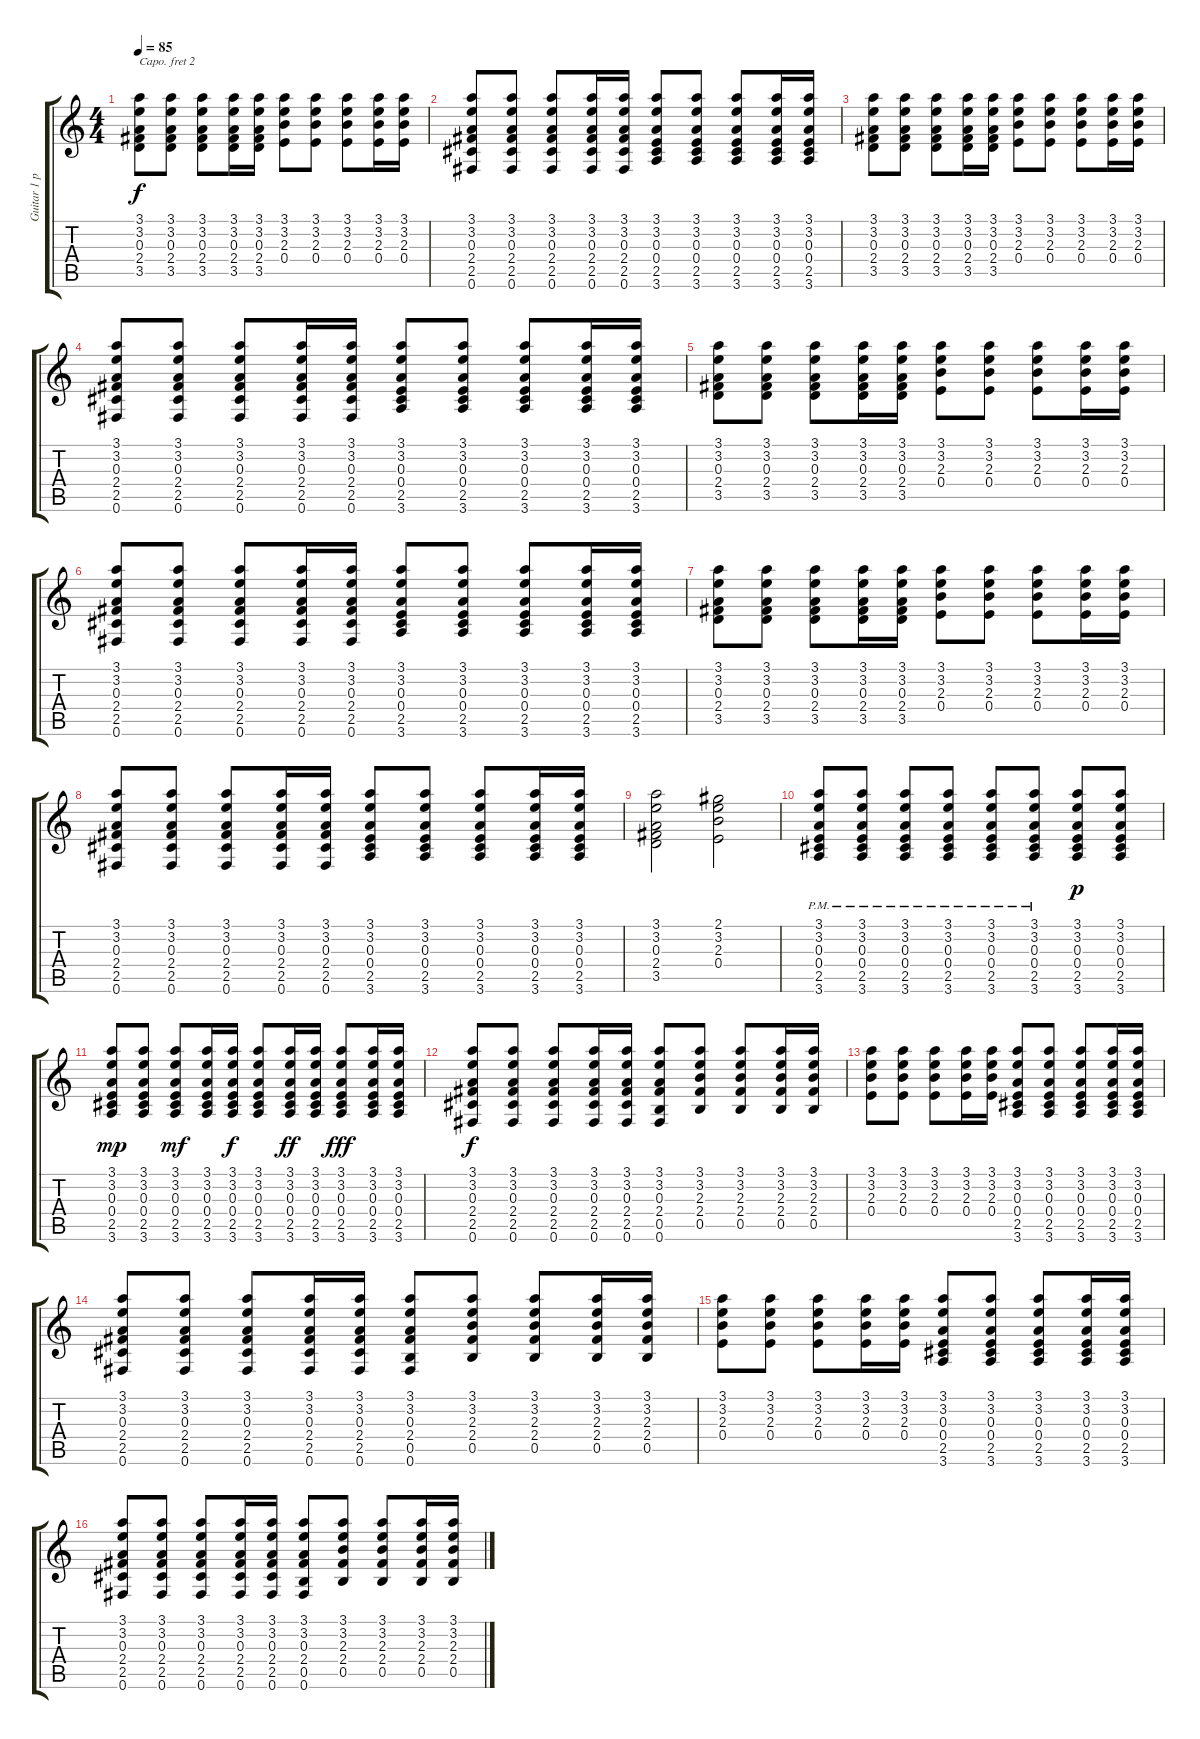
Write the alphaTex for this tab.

\track ("Guitar 1 pt 2" "Guitar 1 p") {instrument electricguitarclean}
\staff {score tabs}
\capo 2
\tuning (E4 B3 G3 D3 A2 E2) {hide}
\ts (4 4)
\tempo 85
\clef g2
\ks c
(3.1 3.2 0.3 2.4 3.5).8{dy f} (3.1 3.2 0.3 2.4 3.5).8 (3.1 3.2 0.3 2.4 3.5).8 (3.1 3.2 0.3 2.4 3.5).16 (3.1 3.2 0.3 2.4 3.5).16 (3.1 3.2 2.3 0.4).8 (3.1 3.2 2.3 0.4).8 (3.1 3.2 2.3 0.4).8 (3.1 3.2 2.3 0.4).16 (3.1 3.2 2.3 0.4).16 |
(3.1 3.2 0.3 2.4 2.5 0.6).8 (3.1 3.2 0.3 2.4 2.5 0.6).8 (3.1 3.2 0.3 2.4 2.5 0.6).8 (3.1 3.2 0.3 2.4 2.5 0.6).16 (3.1 3.2 0.3 2.4 2.5 0.6).16 (3.1 3.2 0.3 0.4 2.5 3.6).8 (3.1 3.2 0.3 0.4 2.5 3.6).8 (3.1 3.2 0.3 0.4 2.5 3.6).8 (3.1 3.2 0.3 0.4 2.5 3.6).16 (3.1 3.2 0.3 0.4 2.5 3.6).16 |
(3.1 3.2 0.3 2.4 3.5).8 (3.1 3.2 0.3 2.4 3.5).8 (3.1 3.2 0.3 2.4 3.5).8 (3.1 3.2 0.3 2.4 3.5).16 (3.1 3.2 0.3 2.4 3.5).16 (3.1 3.2 2.3 0.4).8 (3.1 3.2 2.3 0.4).8 (3.1 3.2 2.3 0.4).8 (3.1 3.2 2.3 0.4).16 (3.1 3.2 2.3 0.4).16 |
(3.1 3.2 0.3 2.4 2.5 0.6).8 (3.1 3.2 0.3 2.4 2.5 0.6).8 (3.1 3.2 0.3 2.4 2.5 0.6).8 (3.1 3.2 0.3 2.4 2.5 0.6).16 (3.1 3.2 0.3 2.4 2.5 0.6).16 (3.1 3.2 0.3 0.4 2.5 3.6).8 (3.1 3.2 0.3 0.4 2.5 3.6).8 (3.1 3.2 0.3 0.4 2.5 3.6).8 (3.1 3.2 0.3 0.4 2.5 3.6).16 (3.1 3.2 0.3 0.4 2.5 3.6).16 |
(3.1 3.2 0.3 2.4 3.5).8 (3.1 3.2 0.3 2.4 3.5).8 (3.1 3.2 0.3 2.4 3.5).8 (3.1 3.2 0.3 2.4 3.5).16 (3.1 3.2 0.3 2.4 3.5).16 (3.1 3.2 2.3 0.4).8 (3.1 3.2 2.3 0.4).8 (3.1 3.2 2.3 0.4).8 (3.1 3.2 2.3 0.4).16 (3.1 3.2 2.3 0.4).16 |
(3.1 3.2 0.3 2.4 2.5 0.6).8 (3.1 3.2 0.3 2.4 2.5 0.6).8 (3.1 3.2 0.3 2.4 2.5 0.6).8 (3.1 3.2 0.3 2.4 2.5 0.6).16 (3.1 3.2 0.3 2.4 2.5 0.6).16 (3.1 3.2 0.3 0.4 2.5 3.6).8 (3.1 3.2 0.3 0.4 2.5 3.6).8 (3.1 3.2 0.3 0.4 2.5 3.6).8 (3.1 3.2 0.3 0.4 2.5 3.6).16 (3.1 3.2 0.3 0.4 2.5 3.6).16 |
(3.1 3.2 0.3 2.4 3.5).8 (3.1 3.2 0.3 2.4 3.5).8 (3.1 3.2 0.3 2.4 3.5).8 (3.1 3.2 0.3 2.4 3.5).16 (3.1 3.2 0.3 2.4 3.5).16 (3.1 3.2 2.3 0.4).8 (3.1 3.2 2.3 0.4).8 (3.1 3.2 2.3 0.4).8 (3.1 3.2 2.3 0.4).16 (3.1 3.2 2.3 0.4).16 |
(3.1 3.2 0.3 2.4 2.5 0.6).8 (3.1 3.2 0.3 2.4 2.5 0.6).8 (3.1 3.2 0.3 2.4 2.5 0.6).8 (3.1 3.2 0.3 2.4 2.5 0.6).16 (3.1 3.2 0.3 2.4 2.5 0.6).16 (3.1 3.2 0.3 0.4 2.5 3.6).8 (3.1 3.2 0.3 0.4 2.5 3.6).8 (3.1 3.2 0.3 0.4 2.5 3.6).8 (3.1 3.2 0.3 0.4 2.5 3.6).16 (3.1 3.2 0.3 0.4 2.5 3.6).16 |
(3.1 3.2 0.3 2.4 3.5).2 (2.1 3.2 2.3 0.4).2 |
(3.1{pm} 3.2{pm} 0.3{pm} 0.4{pm} 2.5{pm} 3.6{pm}).8 (3.1{pm} 3.2{pm} 0.3{pm} 0.4{pm} 2.5{pm} 3.6{pm}).8 (3.1{pm} 3.2{pm} 0.3{pm} 0.4{pm} 2.5{pm} 3.6{pm}).8 (3.1{pm} 3.2{pm} 0.3{pm} 0.4{pm} 2.5{pm} 3.6{pm}).8 (3.1{pm} 3.2{pm} 0.3{pm} 0.4{pm} 2.5{pm} 3.6{pm}).8 (3.1{pm} 3.2{pm} 0.3{pm} 0.4{pm} 2.5{pm} 3.6{pm}).8 (3.1 3.2 0.3 0.4 2.5 3.6).8{dy p} (3.1 3.2 0.3 0.4 2.5 3.6).8 |
(3.1 3.2 0.3 0.4 2.5 3.6).8{dy mp} (3.1 3.2 0.3 0.4 2.5 3.6).8 (3.1 3.2 0.3 0.4 2.5 3.6).8{dy mf} (3.1 3.2 0.3 0.4 2.5 3.6).16 (3.1 3.2 0.3 0.4 2.5 3.6).16{dy f} (3.1 3.2 0.3 0.4 2.5 3.6).8 (3.1 3.2 0.3 0.4 2.5 3.6).16{dy ff} (3.1 3.2 0.3 0.4 2.5 3.6).16 (3.1 3.2 0.3 0.4 2.5 3.6).8{dy fff} (3.1 3.2 0.3 0.4 2.5 3.6).16 (3.1 3.2 0.3 0.4 2.5 3.6).16 |
(3.1 3.2 0.3 2.4 2.5 0.6).8{dy f} (3.1 3.2 0.3 2.4 2.5 0.6).8 (3.1 3.2 0.3 2.4 2.5 0.6).8 (3.1 3.2 0.3 2.4 2.5 0.6).16 (3.1 3.2 0.3 2.4 2.5 0.6).16 (3.1 3.2 0.3 2.4 0.5 0.6).8 (3.1 3.2 2.3 2.4 0.5).8 (3.1 3.2 2.3 2.4 0.5).8 (3.1 3.2 2.3 2.4 0.5).16 (3.1 3.2 2.3 2.4 0.5).16 |
(3.1 3.2 2.3 0.4).8 (3.1 3.2 2.3 0.4).8 (3.1 3.2 2.3 0.4).8 (3.1 3.2 2.3 0.4).16 (3.1 3.2 2.3 0.4).16 (3.1 3.2 0.3 0.4 2.5 3.6).8 (3.1 3.2 0.3 0.4 2.5 3.6).8 (3.1 3.2 0.3 0.4 2.5 3.6).8 (3.1 3.2 0.3 0.4 2.5 3.6).16 (3.1 3.2 0.3 0.4 2.5 3.6).16 |
(3.1 3.2 0.3 2.4 2.5 0.6).8 (3.1 3.2 0.3 2.4 2.5 0.6).8 (3.1 3.2 0.3 2.4 2.5 0.6).8 (3.1 3.2 0.3 2.4 2.5 0.6).16 (3.1 3.2 0.3 2.4 2.5 0.6).16 (3.1 3.2 0.3 2.4 0.5 0.6).8 (3.1 3.2 2.3 2.4 0.5).8 (3.1 3.2 2.3 2.4 0.5).8 (3.1 3.2 2.3 2.4 0.5).16 (3.1 3.2 2.3 2.4 0.5).16 |
(3.1 3.2 2.3 0.4).8 (3.1 3.2 2.3 0.4).8 (3.1 3.2 2.3 0.4).8 (3.1 3.2 2.3 0.4).16 (3.1 3.2 2.3 0.4).16 (3.1 3.2 0.3 0.4 2.5 3.6).8 (3.1 3.2 0.3 0.4 2.5 3.6).8 (3.1 3.2 0.3 0.4 2.5 3.6).8 (3.1 3.2 0.3 0.4 2.5 3.6).16 (3.1 3.2 0.3 0.4 2.5 3.6).16 |
(3.1 3.2 0.3 2.4 2.5 0.6).8 (3.1 3.2 0.3 2.4 2.5 0.6).8 (3.1 3.2 0.3 2.4 2.5 0.6).8 (3.1 3.2 0.3 2.4 2.5 0.6).16 (3.1 3.2 0.3 2.4 2.5 0.6).16 (3.1 3.2 0.3 2.4 0.5 0.6).8 (3.1 3.2 2.3 2.4 0.5).8 (3.1 3.2 2.3 2.4 0.5).8 (3.1 3.2 2.3 2.4 0.5).16 (3.1 3.2 2.3 2.4 0.5).16
